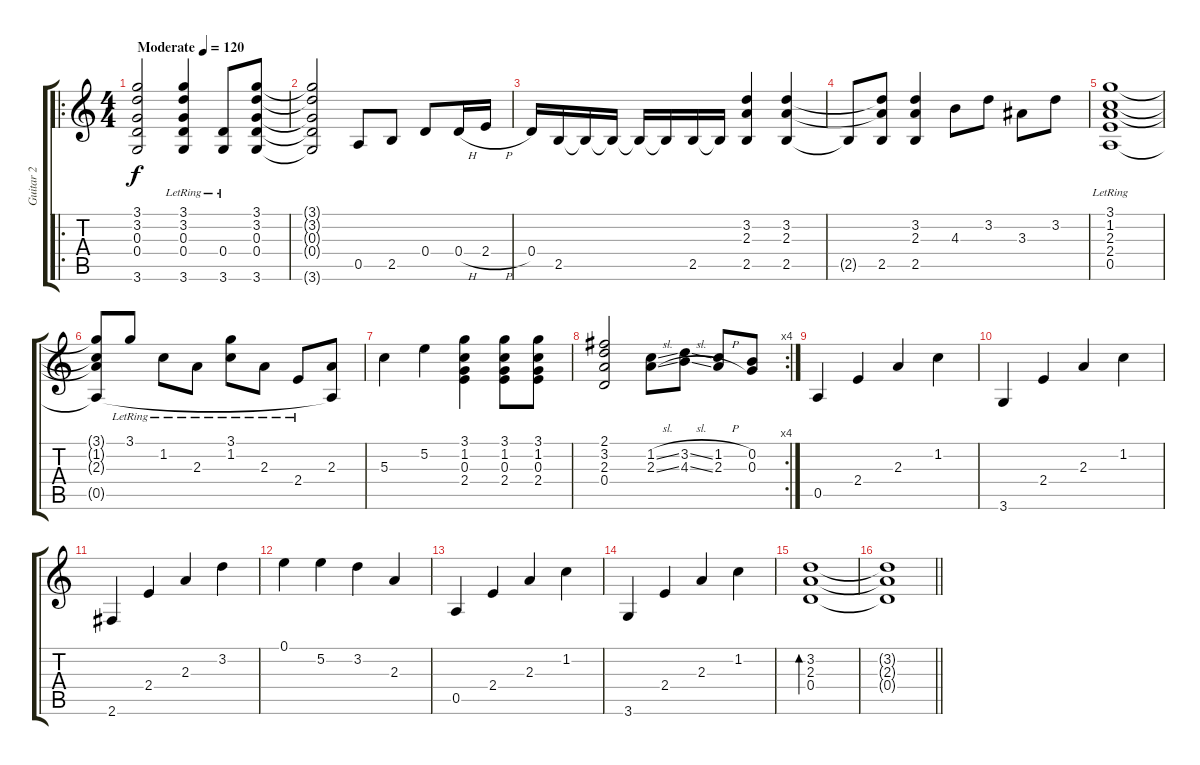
\track ("Guitar 2" "Guitar 2") {instrument acousticguitarsteel}
\staff {score tabs}
\tuning (E4 B3 G3 D3 A2 E2) {hide}
\ro
\ts (4 4)
\tempo (120 "Moderate")
\clef g2
\ks c
(3.1 3.2 0.3 0.4 3.6).2{dy f instrument acousticguitarsteel} (3.1{lr} 3.2{lr} 0.3{lr} 0.4{lr} 3.6{lr}).4 (0.4{lr} 3.6{lr}).8 (3.1 3.2 0.3 0.4 3.6).8 |
(3.1{t} 3.2{t} 0.3{t} 0.4{t} 3.6{t}).2 0.5.8 2.5.8 0.4.8 0.4{h}.16 2.4{h}.16 |
0.4.16 2.5.16 2.5{t}.16 2.5{t}.16 2.5{t}.16 2.5{t}.16 2.5.16 2.5{t}.16 (3.2 2.3 2.5).4 (3.2 2.3 2.5).4 |
2.5{t}.8 (3.2{t} 2.3{t} 2.5).8 (3.2 2.3 2.5).4 4.3.8 3.2.8 3.3.8 3.2.8 |
(3.1 1.2 2.3 2.4 0.5{lr}).1 |
(3.1{t} 1.2{t} 2.3{t} 0.5{t}).8 3.1{lr}.8 1.2{lr}.8 2.3{lr}.8 (3.1{lr} 1.2{lr}).8 2.3{lr}.8 2.4{lr}.8 (2.3 0.5{t}).8 |
5.3.4 5.2.4 (3.1 1.2 0.3 2.4).4 (3.1 1.2 0.3 2.4).8 (3.1 1.2 0.3 2.4).8 |
\rc 4
(2.1 3.2 2.3 0.4).2 (1.2{sl} 2.3{sl}).8 (3.2{sl} 4.3{sl}).8 (1.2{h} 2.3{h}).8 (0.2 0.3).8 |
0.5.4 2.4.4 2.3.4 1.2.4 |
3.6.4 2.4.4 2.3.4 1.2.4 |
2.6.4 2.4.4 2.3.4 3.2.4 |
0.1.4 5.2.4 3.2.4 2.3.4 |
0.5.4 2.4.4 2.3.4 1.2.4 |
3.6.4 2.4.4 2.3.4 1.2.4 |
(3.2 2.3 0.4).1{bd 480} |
\barLineRight lightlight
(3.2{t} 2.3{t} 0.4{t}).1
